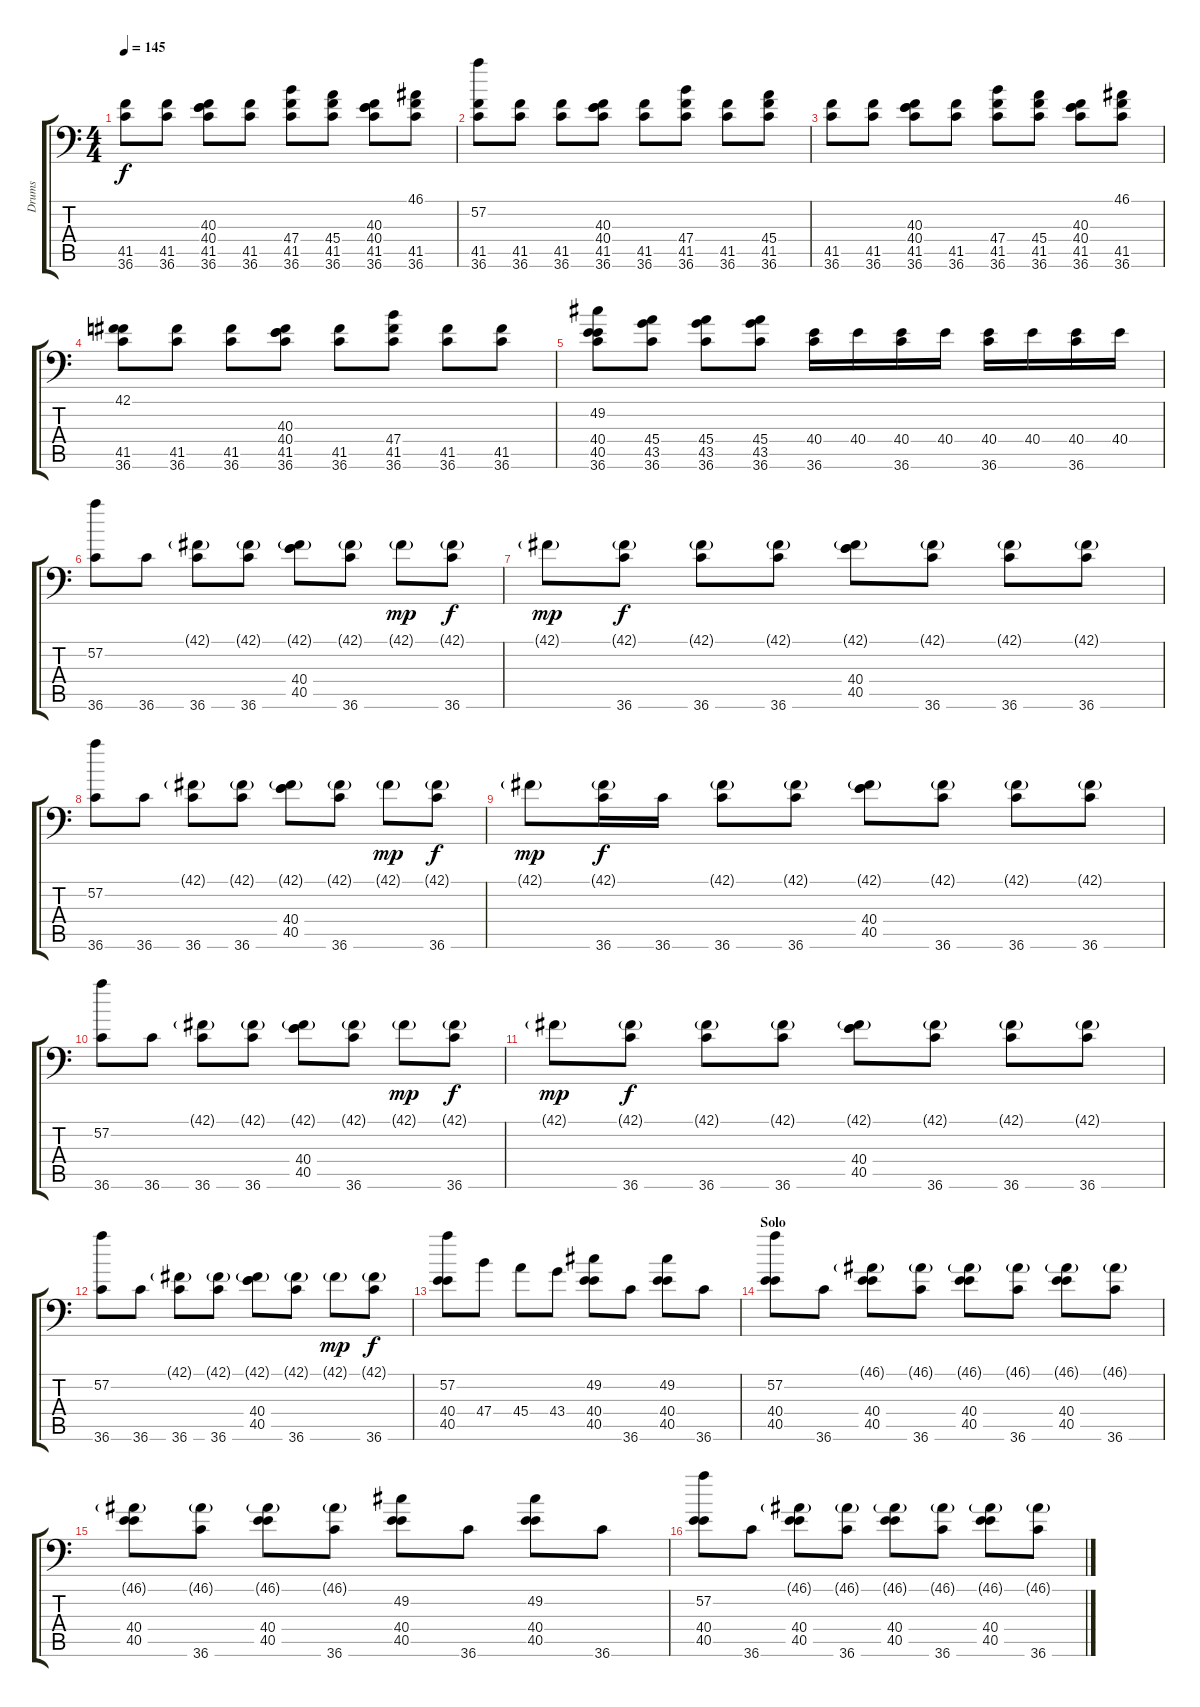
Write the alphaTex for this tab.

\track ("Drums" "Drums") {instrument acousticgrandpiano}
\staff {score tabs}
\tuning (C-1 C-1 C-1 C-1 C-1 C-1) {hide}
\ts (4 4)
\tempo 145
\clef f4
\ks c
(41.5 36.6).8{dy f} (41.5 36.6).8 (40.3 40.4 41.5 36.6).8 (41.5 36.6).8 (47.4 41.5 36.6).8 (45.4 41.5 36.6).8 (40.3 40.4 41.5 36.6).8 (46.1 41.5 36.6).8 |
(57.2 41.5 36.6).8 (41.5 36.6).8 (41.5 36.6).8 (40.3 40.4 41.5 36.6).8 (41.5 36.6).8 (47.4 41.5 36.6).8 (41.5 36.6).8 (45.4 41.5 36.6).8 |
(41.5 36.6).8 (41.5 36.6).8 (40.3 40.4 41.5 36.6).8 (41.5 36.6).8 (47.4 41.5 36.6).8 (45.4 41.5 36.6).8 (40.3 40.4 41.5 36.6).8 (46.1 41.5 36.6).8 |
(42.1 41.5 36.6).8 (41.5 36.6).8 (41.5 36.6).8 (40.3 40.4 41.5 36.6).8 (41.5 36.6).8 (47.4 41.5 36.6).8 (41.5 36.6).8 (41.5 36.6).8 |
(49.2 40.4 40.5 36.6).8 (45.4 43.5 36.6).8 (45.4 43.5 36.6).8 (45.4 43.5 36.6).8 (40.4 36.6).16 40.4.16 (40.4 36.6).16 40.4.16 (40.4 36.6).16 40.4.16 (40.4 36.6).16 40.4.16 |
(57.2 36.6).8 36.6.8 (42.1{g} 36.6).8 (42.1{g} 36.6).8 (42.1{g} 40.4 40.5).8 (42.1{g} 36.6).8 42.1{g}.8{dy mp} (42.1{g} 36.6).8{dy f} |
42.1{g}.8{dy mp} (42.1{g} 36.6).8{dy f} (42.1{g} 36.6).8 (42.1{g} 36.6).8 (42.1{g} 40.4 40.5).8 (42.1{g} 36.6).8 (42.1{g} 36.6).8 (42.1{g} 36.6).8 |
(57.2 36.6).8 36.6.8 (42.1{g} 36.6).8 (42.1{g} 36.6).8 (42.1{g} 40.4 40.5).8 (42.1{g} 36.6).8 42.1{g}.8{dy mp} (42.1{g} 36.6).8{dy f} |
42.1{g}.8{dy mp} (42.1{g} 36.6).16{dy f} 36.6.16 (42.1{g} 36.6).8 (42.1{g} 36.6).8 (42.1{g} 40.4 40.5).8 (42.1{g} 36.6).8 (42.1{g} 36.6).8 (42.1{g} 36.6).8 |
(57.2 36.6).8 36.6.8 (42.1{g} 36.6).8 (42.1{g} 36.6).8 (42.1{g} 40.4 40.5).8 (42.1{g} 36.6).8 42.1{g}.8{dy mp} (42.1{g} 36.6).8{dy f} |
42.1{g}.8{dy mp} (42.1{g} 36.6).8{dy f} (42.1{g} 36.6).8 (42.1{g} 36.6).8 (42.1{g} 40.4 40.5).8 (42.1{g} 36.6).8 (42.1{g} 36.6).8 (42.1{g} 36.6).8 |
(57.2 36.6).8 36.6.8 (42.1{g} 36.6).8 (42.1{g} 36.6).8 (42.1{g} 40.4 40.5).8 (42.1{g} 36.6).8 42.1{g}.8{dy mp} (42.1{g} 36.6).8{dy f} |
(57.2 40.4 40.5).8 47.4.8 45.4.8 43.4.8 (49.2 40.4 40.5).8 36.6.8 (49.2 40.4 40.5).8 36.6.8 |
\section ("" "Solo")
(57.2 40.4 40.5).8 36.6.8 (46.1{g} 40.4 40.5).8 (46.1{g} 36.6).8 (46.1{g} 40.4 40.5).8 (46.1{g} 36.6).8 (46.1{g} 40.4 40.5).8 (46.1{g} 36.6).8 |
(46.1{g} 40.4 40.5).8 (46.1{g} 36.6).8 (46.1{g} 40.4 40.5).8 (46.1{g} 36.6).8 (49.2 40.4 40.5).8 36.6.8 (49.2 40.4 40.5).8 36.6.8 |
(57.2 40.4 40.5).8 36.6.8 (46.1{g} 40.4 40.5).8 (46.1{g} 36.6).8 (46.1{g} 40.4 40.5).8 (46.1{g} 36.6).8 (46.1{g} 40.4 40.5).8 (46.1{g} 36.6).8
